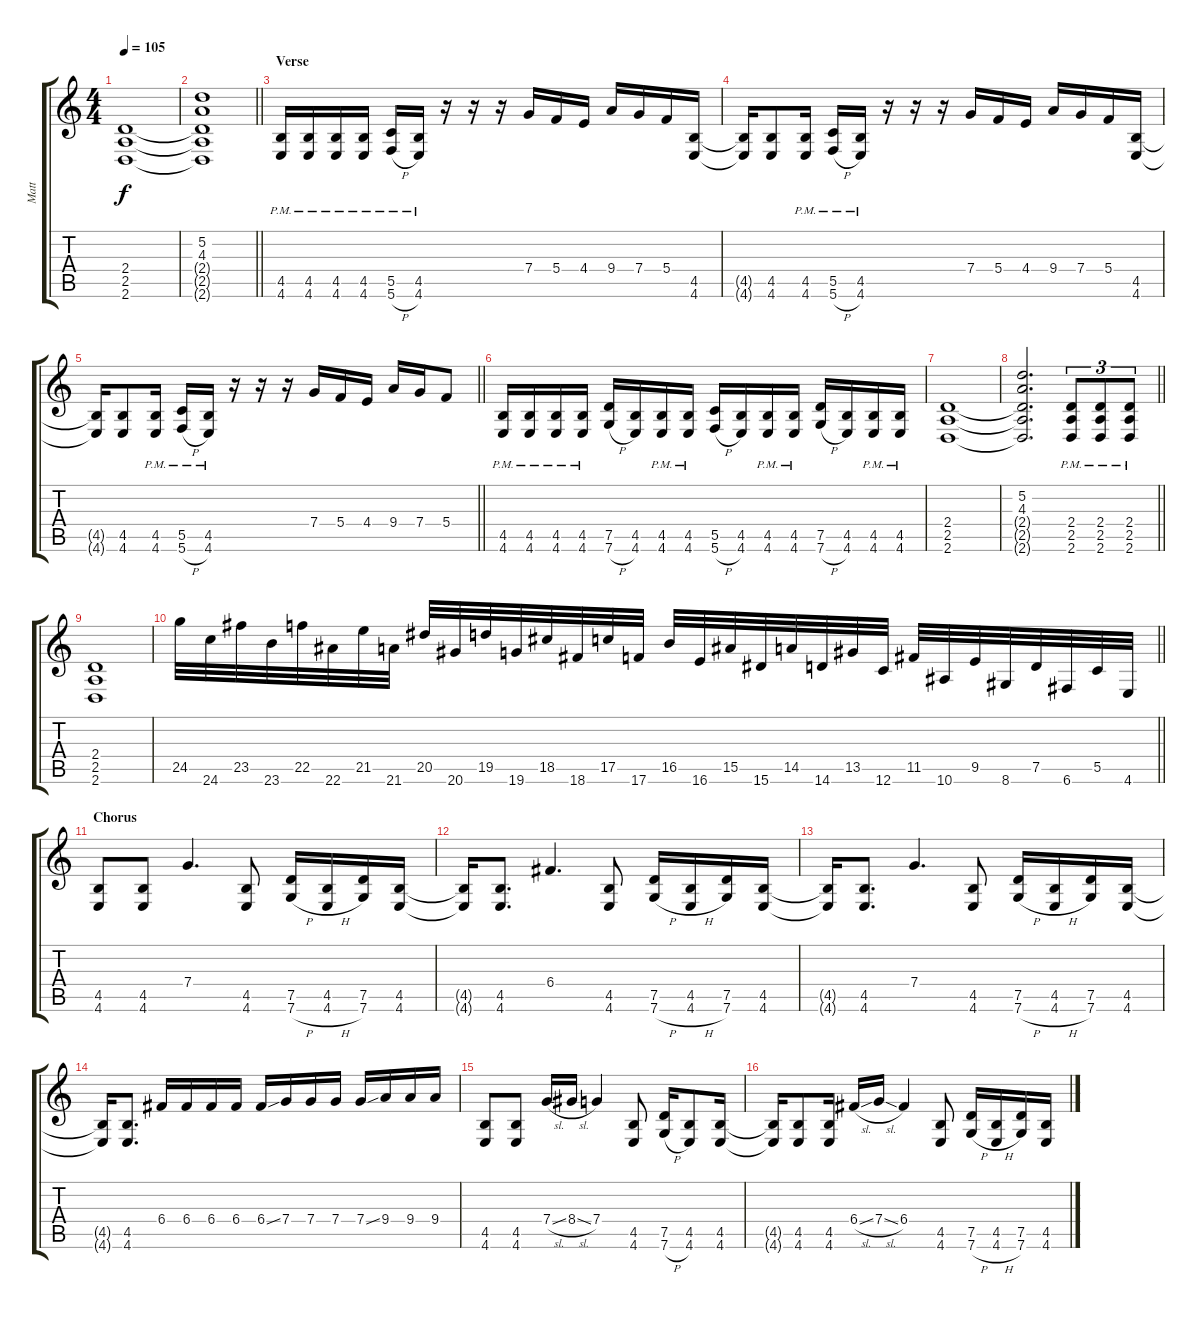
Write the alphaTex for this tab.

\track ("Matt" "Matt") {instrument distortionguitar}
\staff {score tabs}
\tuning (D4 A3 F3 C3 G2 C2) {hide}
\ts (4 4)
\tempo 105
\clef g2
\ks c
(2.4 2.5 2.6).1{dy f} |
\barLineRight lightlight
(5.2 4.3 2.4{t} 2.5{t} 2.6{t}).1 |
\section ("" "Verse")
(4.5{pm} 4.6{pm}).16 (4.5{pm} 4.6{pm}).16 (4.5{pm} 4.6{pm}).16 (4.5{pm} 4.6{pm}).16 (5.5{pm} 5.6{h pm}).16 (4.5{pm} 4.6{pm}).16 r.16 r.16 r.16 7.4.16 5.4.16 4.4.16 9.4.16 7.4.16 5.4.16 (4.5 4.6).16 |
(4.5{t} 4.6{t}).16 (4.5 4.6).8 (4.5{pm} 4.6{pm}).16 (5.5{pm} 5.6{h pm}).16 (4.5{pm} 4.6{pm}).16 r.16 r.16 r.16 7.4.16 5.4.16 4.4.16 9.4.16 7.4.16 5.4.16 (4.5 4.6).16 |
\barLineRight lightlight
(4.5{t} 4.6{t}).16 (4.5 4.6).8 (4.5{pm} 4.6{pm}).16 (5.5{pm} 5.6{h pm}).16 (4.5{pm} 4.6{pm}).16 r.16 r.16 r.16 7.4.16 5.4.16 4.4.16 9.4.16 7.4.16 5.4.8 |
(4.5{pm} 4.6{pm}).16 (4.5{pm} 4.6{pm}).16 (4.5{pm} 4.6{pm}).16 (4.5{pm} 4.6{pm}).16 (7.5 7.6{h}).16 (4.5 4.6).16 (4.5{pm} 4.6{pm}).16 (4.5{pm} 4.6{pm}).16 (5.5 5.6{h}).16 (4.5 4.6).16 (4.5{pm} 4.6{pm}).16 (4.5{pm} 4.6{pm}).16 (7.5 7.6{h}).16 (4.5 4.6).16 (4.5{pm} 4.6{pm}).16 (4.5{pm} 4.6{pm}).16 |
(2.4 2.5 2.6).1 |
\barLineRight lightlight
(5.2 4.3 2.4{t} 2.5{t} 2.6{t}).2{d} (2.4{pm} 2.5{pm} 2.6{pm}).8{tu (3 2)} (2.4{pm} 2.5{pm} 2.6{pm}).8{tu (3 2)} (2.4{pm} 2.5{pm} 2.6{pm}).8{tu (3 2)} |
(2.4 2.5 2.6).1 |
\barLineRight lightlight
24.5.32{instrument guitarfretnoise} 24.6.32 23.5.32 23.6.32 22.5.32 22.6.32 21.5.32 21.6.32 20.5.32 20.6.32 19.5.32 19.6.32 18.5.32 18.6.32 17.5.32 17.6.32 16.5.32 16.6.32 15.5.32 15.6.32 14.5.32 14.6.32 13.5.32 12.6.32 11.5.32 10.6.32 9.5.32 8.6.32 7.5.32 6.6.32 5.5.32 4.6.32 |
\section ("" "Chorus")
(4.5 4.6).8{instrument distortionguitar} (4.5 4.6).8 7.4.4{d} (4.5 4.6).8 (7.5 7.6{h}).16 (4.5 4.6{h}).16 (7.5 7.6).16 (4.5 4.6).16 |
(4.5{t} 4.6{t}).16 (4.5 4.6).8{d} 6.4.4{d} (4.5 4.6).8 (7.5 7.6{h}).16 (4.5 4.6{h}).16 (7.5 7.6).16 (4.5 4.6).16 |
(4.5{t} 4.6{t}).16 (4.5 4.6).8{d} 7.4.4{d} (4.5 4.6).8 (7.5 7.6{h}).16 (4.5 4.6{h}).16 (7.5 7.6).16 (4.5 4.6).16 |
(4.5{t} 4.6{t}).16 (4.5 4.6).8{d} 6.4.16 6.4.16 6.4.16 6.4.16 6.4{ss}.16 7.4.16 7.4.16 7.4.16 7.4{ss}.16 9.4.16 9.4.16 9.4.16 |
(4.5 4.6).8 (4.5 4.6).8 7.4{sl}.16 8.4{sl}.16 7.4.4 (4.5 4.6).8 (7.5 7.6{h}).16 (4.5 4.6).8 (4.5 4.6).16 |
(4.5{t} 4.6{t}).16 (4.5 4.6).8 (4.5 4.6).16 6.4{sl}.16 7.4{sl}.16 6.4.4 (4.5 4.6).8 (7.5 7.6{h}).16 (4.5 4.6{h}).16 (7.5 7.6).16 (4.5 4.6).16
